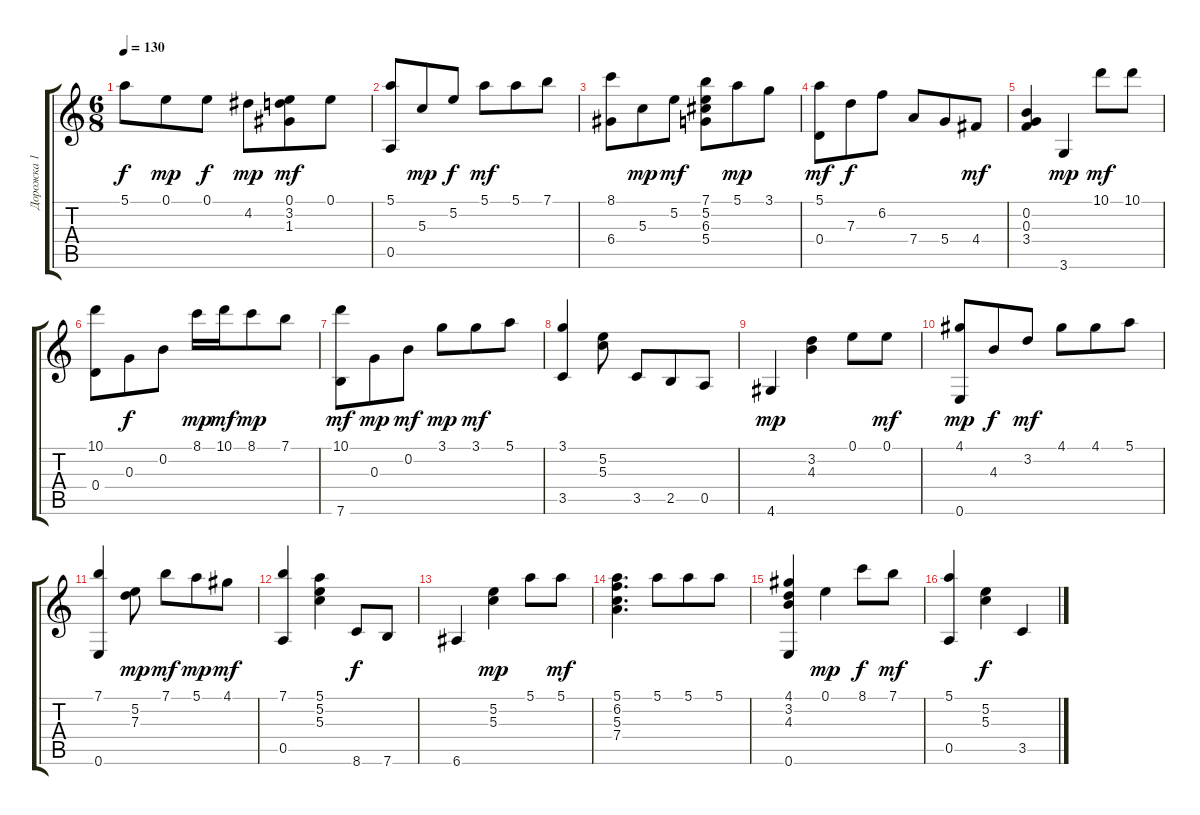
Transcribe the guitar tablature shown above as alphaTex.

\track ("Дорожка 1" "Дорожка 1") {instrument acousticguitarnylon}
\staff {score tabs}
\tuning (E4 B3 G3 D3 A2 E2) {hide}
\ts (6 8)
\tempo 130
\clef g2
\ks c
5.1.8{dy f} 0.1.8{dy mp} 0.1.8{dy f} 4.2.8{dy mp} (0.1 3.2 1.3).8{dy mf} 0.1.8 |
(5.1 0.5).8 5.3.8{dy mp} 5.2.8{dy f} 5.1.8{dy mf} 5.1.8 7.1.8 |
(8.1 6.4).8 5.3.8{dy mp} 5.2.8{dy mf} (7.1 5.2 6.3 5.4).8 5.1.8{dy mp} 3.1.8 |
(5.1 0.4).8{dy mf} 7.3.8{dy f} 6.2.8 7.4.8 5.4.8 4.4.8{dy mf} |
(0.2 0.3 3.4).4 3.6.4{dy mp} 10.1.8{dy mf} 10.1.8 |
(10.1 0.4).8 0.3.8{dy f} 0.2.8 8.1.16{dy mp} 10.1.16{dy mf} 8.1.8{dy mp} 7.1.8 |
(10.1 7.6).8{dy mf} 0.3.8{dy mp} 0.2.8{dy mf} 3.1.8{dy mp} 3.1.8{dy mf} 5.1.8 |
(3.1 3.5).4 (5.2 5.3).8 3.5.8 2.5.8 0.5.8 |
4.6.4{dy mp} (3.2 4.3).4 0.1.8 0.1.8{dy mf} |
(4.1 0.6).8{dy mp} 4.3.8{dy f} 3.2.8{dy mf} 4.1.8 4.1.8 5.1.8 |
(7.1 0.6).4 (5.2 7.3).8{dy mp} 7.1.8{dy mf} 5.1.8{dy mp} 4.1.8{dy mf} |
(7.1 0.5).4 (5.1 5.2 5.3).4 8.6.8{dy f} 7.6.8 |
6.6.4 (5.2 5.3).4{dy mp} 5.1.8 5.1.8{dy mf} |
(5.1 6.2 5.3 7.4).4{d} 5.1.8 5.1.8 5.1.8 |
(4.1 3.2 4.3 0.6).4 0.1.4{dy mp} 8.1.8{dy f} 7.1.8{dy mf} |
(5.1 0.5).4 (5.2 5.3).4{dy f} 3.5.4
